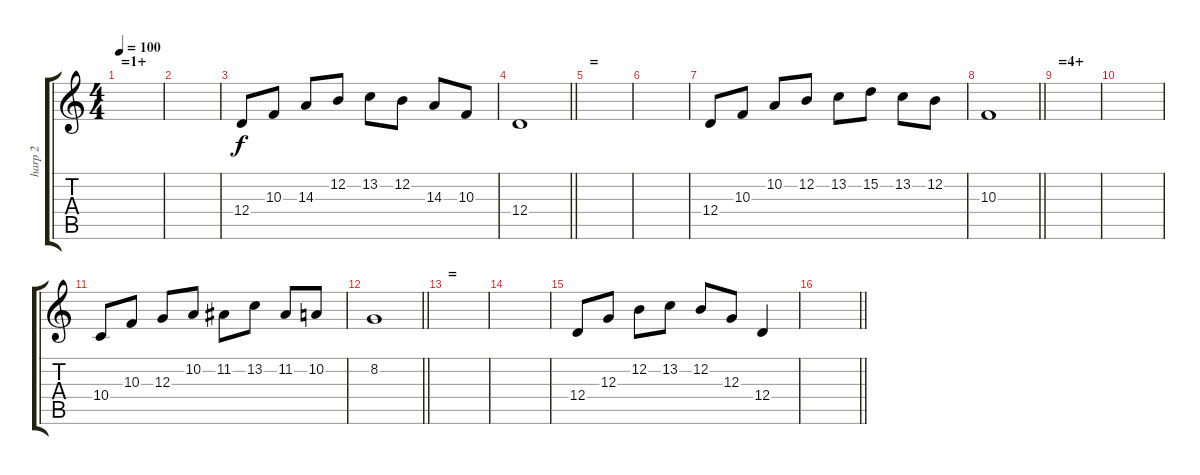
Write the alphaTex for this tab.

\track ("harp 2" "harp 2") {instrument orchestralharp}
\staff {score tabs}
\tuning (E4 B3 G3 D3 A2 E2) {hide}
\ts (4 4)
\section ("" "=1+")
\tempo 100
\clef g2
\ks c
|
|
12.4.8 10.3.8 14.3.8 12.2.8 13.2.8 12.2.8 14.3.8 10.3.8 |
\barLineRight lightlight
12.4.1 |
\section ("" "=")
|
|
12.4.8 10.3.8 10.2.8 12.2.8 13.2.8 15.2.8 13.2.8 12.2.8 |
\barLineRight lightlight
10.3.1 |
\section ("" "=4+")
|
|
10.4.8 10.3.8 12.3.8 10.2.8 11.2.8 13.2.8 11.2.8 10.2.8 |
\barLineRight lightlight
8.2.1 |
\section ("" "=")
|
|
12.4.8 12.3.8 12.2.8 13.2.8 12.2.8 12.3.8 12.4.4 |
\barLineRight lightlight
